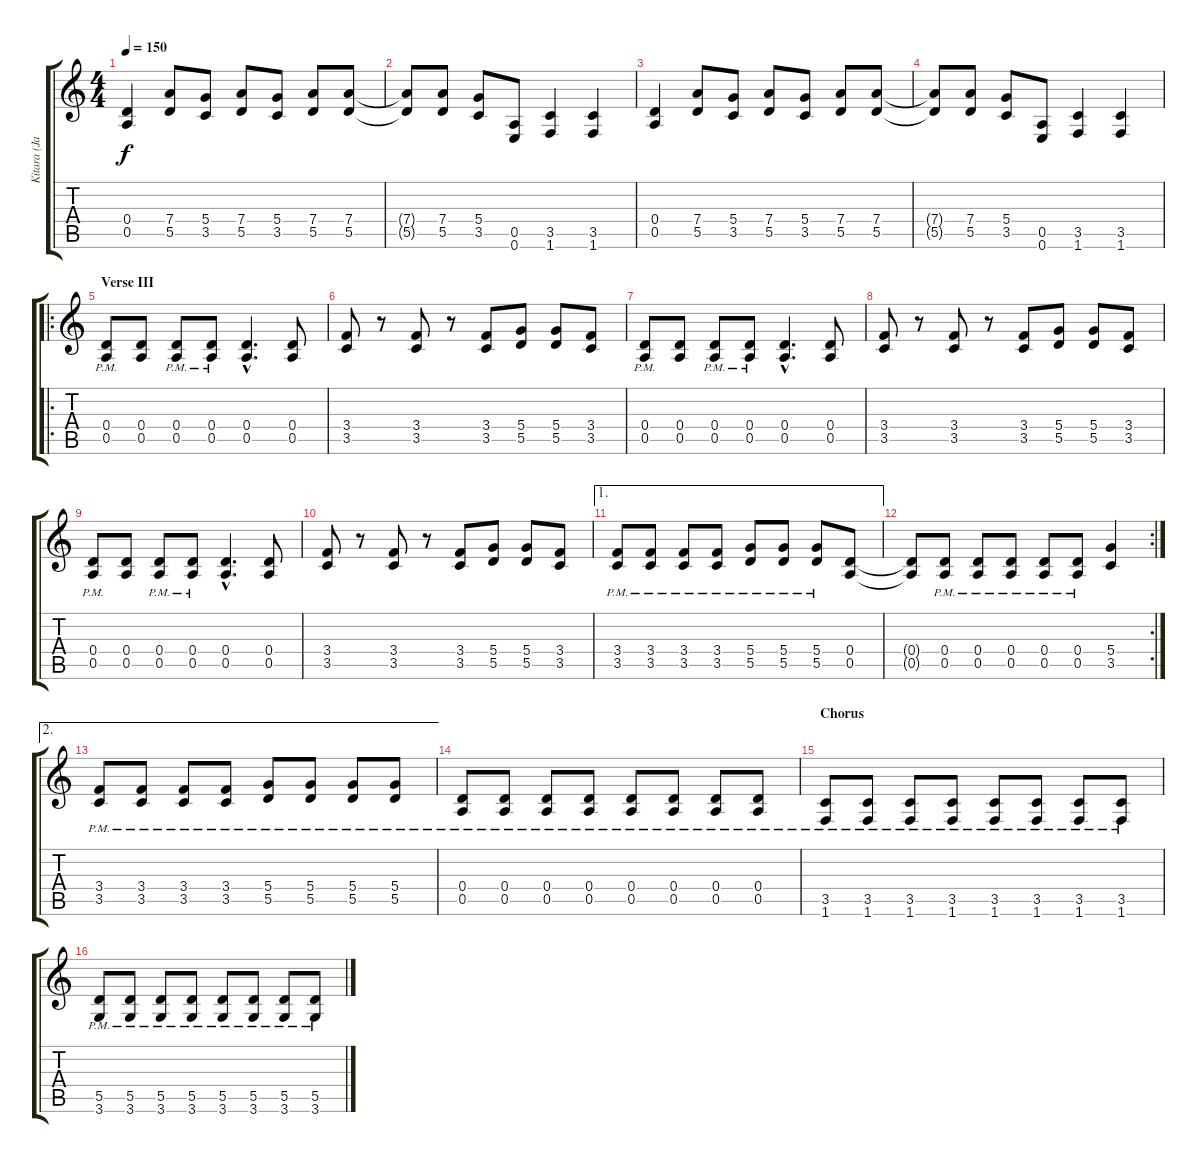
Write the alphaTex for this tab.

\track ("Kitara (Jari Huttunen)" "Kitara (Ja") {instrument distortionguitar}
\staff {score tabs}
\tuning (E4 B3 G3 D3 A2 E2) {hide}
\ts (4 4)
\tempo 150
\clef g2
\ks c
(0.4 0.5).4{dy f} (7.4 5.5).8 (5.4 3.5).8 (7.4 5.5).8 (5.4 3.5).8 (7.4 5.5).8 (7.4 5.5).8 |
(7.4{t} 5.5{t}).8 (7.4 5.5).8 (5.4 3.5).8 (0.5 0.6).8 (3.5 1.6).4 (3.5 1.6).4 |
(0.4 0.5).4 (7.4 5.5).8 (5.4 3.5).8 (7.4 5.5).8 (5.4 3.5).8 (7.4 5.5).8 (7.4 5.5).8 |
(7.4{t} 5.5{t}).8 (7.4 5.5).8 (5.4 3.5).8 (0.5 0.6).8 (3.5 1.6).4 (3.5 1.6).4 |
\ro
\section ("" "Verse III")
(0.4{pm} 0.5{pm}).8 (0.4 0.5).8 (0.4{pm} 0.5{pm}).8 (0.4{pm} 0.5{pm}).8 (0.4{hac} 0.5{hac}).4{d} (0.4 0.5).8 |
(3.4 3.5).8 r.8 (3.4 3.5).8 r.8 (3.4 3.5).8 (5.4 5.5).8 (5.4 5.5).8 (3.4 3.5).8 |
(0.4{pm} 0.5{pm}).8 (0.4 0.5).8 (0.4{pm} 0.5{pm}).8 (0.4{pm} 0.5{pm}).8 (0.4{hac} 0.5{hac}).4{d} (0.4 0.5).8 |
(3.4 3.5).8 r.8 (3.4 3.5).8 r.8 (3.4 3.5).8 (5.4 5.5).8 (5.4 5.5).8 (3.4 3.5).8 |
(0.4{pm} 0.5{pm}).8 (0.4 0.5).8 (0.4{pm} 0.5{pm}).8 (0.4{pm} 0.5{pm}).8 (0.4{hac} 0.5{hac}).4{d} (0.4 0.5).8 |
(3.4 3.5).8 r.8 (3.4 3.5).8 r.8 (3.4 3.5).8 (5.4 5.5).8 (5.4 5.5).8 (3.4 3.5).8 |
\ae 1
(3.4{pm} 3.5{pm}).8 (3.4{pm} 3.5{pm}).8 (3.4{pm} 3.5{pm}).8 (3.4{pm} 3.5{pm}).8 (5.4{pm} 5.5{pm}).8 (5.4{pm} 5.5{pm}).8 (5.4{pm} 5.5{pm}).8 (0.4 0.5).8 |
\rc 2
(0.4{t} 0.5{t}).8 (0.4{pm} 0.5{pm}).8 (0.4{pm} 0.5{pm}).8 (0.4{pm} 0.5{pm}).8 (0.4{pm} 0.5{pm}).8 (0.4{pm} 0.5{pm}).8 (5.4 3.5).4 |
\ae 2
(3.4{pm} 3.5{pm}).8 (3.4{pm} 3.5{pm}).8 (3.4{pm} 3.5{pm}).8 (3.4{pm} 3.5{pm}).8 (5.4{pm} 5.5{pm}).8 (5.4{pm} 5.5{pm}).8 (5.4{pm} 5.5{pm}).8 (5.4{pm} 5.5{pm}).8 |
(0.4{pm} 0.5{pm}).8 (0.4{pm} 0.5{pm}).8 (0.4{pm} 0.5{pm}).8 (0.4{pm} 0.5{pm}).8 (0.4{pm} 0.5{pm}).8 (0.4{pm} 0.5{pm}).8 (0.4{pm} 0.5{pm}).8 (0.4{pm} 0.5{pm}).8 |
\section ("" "Chorus")
(3.5{pm} 1.6{pm}).8 (3.5{pm} 1.6{pm}).8 (3.5{pm} 1.6{pm}).8 (3.5{pm} 1.6{pm}).8 (3.5{pm} 1.6{pm}).8 (3.5{pm} 1.6{pm}).8 (3.5{pm} 1.6{pm}).8 (3.5{pm} 1.6).8 |
(5.5{pm} 3.6{pm}).8 (5.5{pm} 3.6{pm}).8 (5.5{pm} 3.6{pm}).8 (5.5{pm} 3.6{pm}).8 (5.5{pm} 3.6{pm}).8 (5.5{pm} 3.6{pm}).8 (5.5{pm} 3.6{pm}).8 (5.5{pm} 3.6{pm}).8
